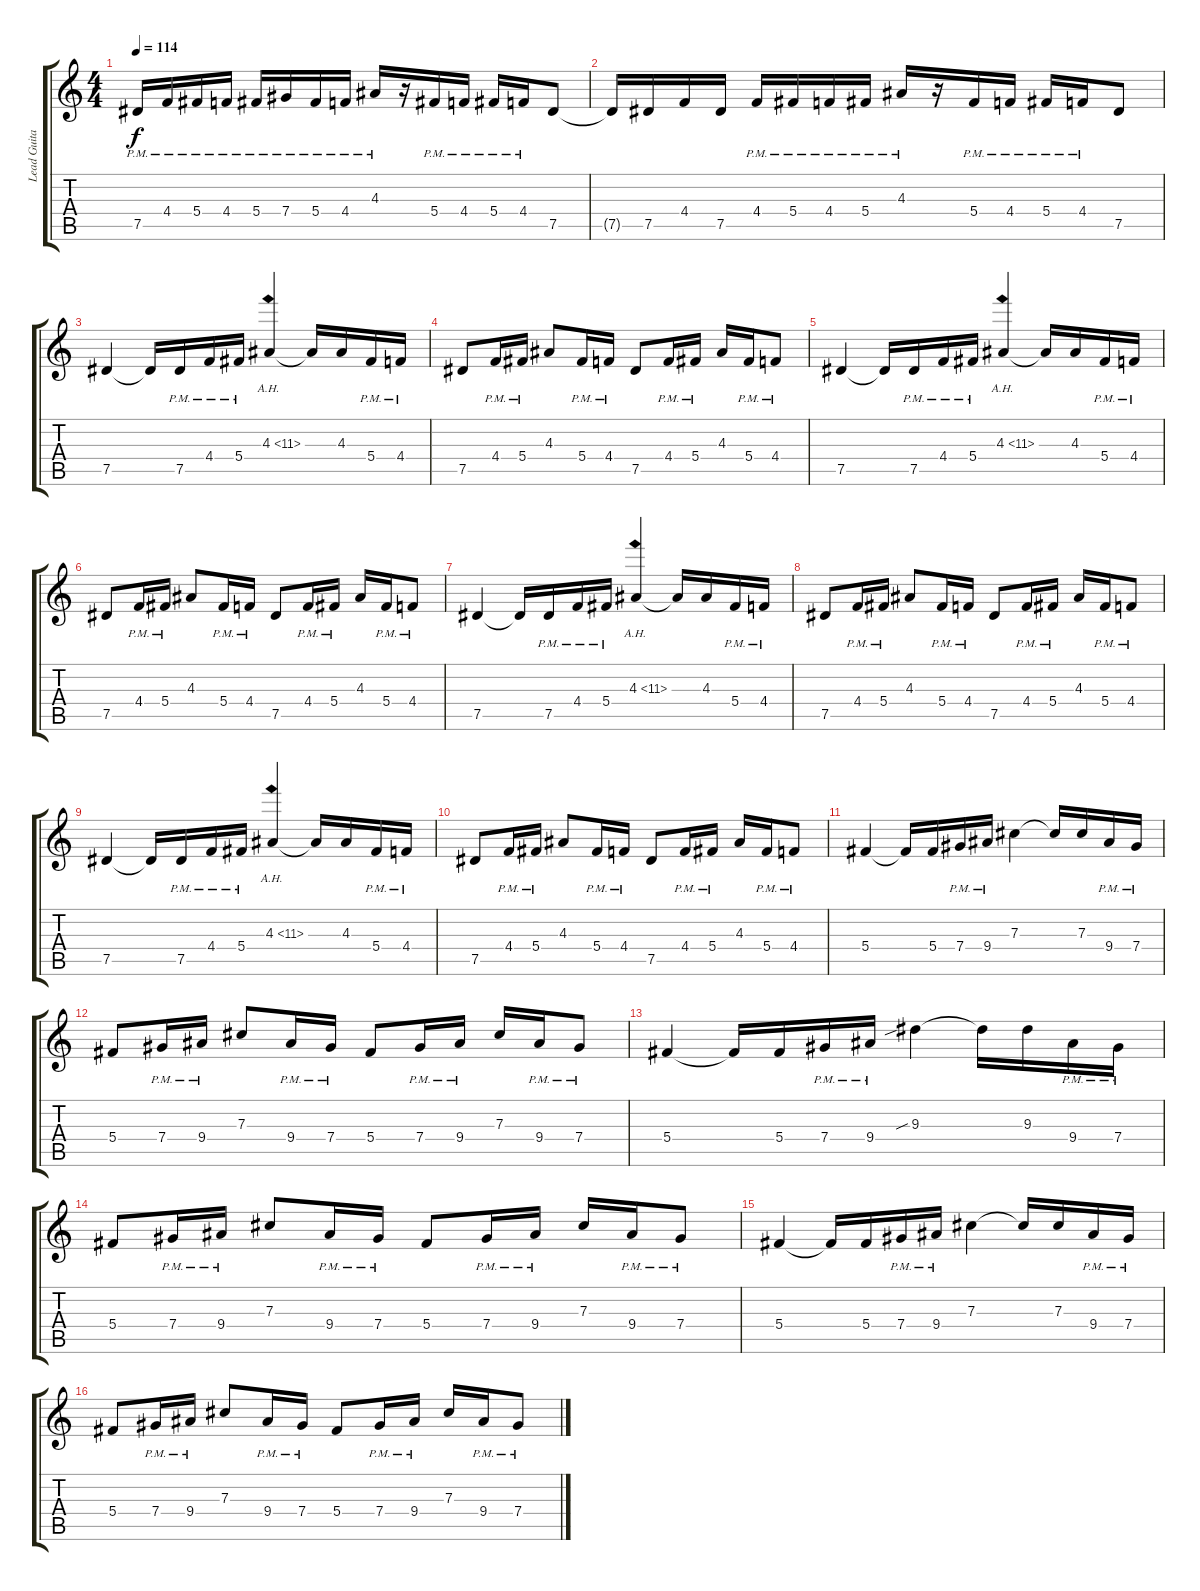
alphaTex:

\track ("Lead Guitar" "Lead Guita") {instrument distortionguitar}
\staff {score tabs}
\tuning (Eb4 Bb3 Gb3 Db3 Ab2 Eb2) {hide}
\ts (4 4)
\tempo 114
\clef g2
\ks c
7.5{pm}.16{dy f} 4.4{pm}.16 5.4{pm}.16 4.4{pm}.16 5.4{pm}.16 7.4{pm}.16 5.4{pm}.16 4.4{pm}.16 4.3{pm}.16 r.16 5.4{pm}.16 4.4{pm}.16 5.4{pm}.16 4.4{pm}.16 7.5.8 |
7.5{t}.16 7.5.16 4.4.16 7.5.16 4.4{pm}.16 5.4{pm}.16 4.4{pm}.16 5.4{pm}.16 4.3{pm}.16 r.16 5.4{pm}.16 4.4{pm}.16 5.4{pm}.16 4.4{pm}.16 7.5.8 |
7.5.4 7.5{t}.16 7.5{pm}.16 4.4{pm}.16 5.4{pm}.16 4.3{ah 7}.4 4.3{t}.16 4.3.16 5.4{pm}.16 4.4{pm}.16 |
7.5.8 4.4{pm}.16 5.4{pm}.16 4.3.8 5.4{pm}.16 4.4{pm}.16 7.5.8 4.4{pm}.16 5.4{pm}.16 4.3.16 5.4{pm}.16 4.4{pm}.8 |
7.5.4 7.5{t}.16 7.5{pm}.16 4.4{pm}.16 5.4{pm}.16 4.3{ah 7}.4 4.3{t}.16 4.3.16 5.4{pm}.16 4.4{pm}.16 |
7.5.8 4.4{pm}.16 5.4{pm}.16 4.3.8 5.4{pm}.16 4.4{pm}.16 7.5.8 4.4{pm}.16 5.4{pm}.16 4.3.16 5.4{pm}.16 4.4{pm}.8 |
7.5.4 7.5{t}.16 7.5{pm}.16 4.4{pm}.16 5.4{pm}.16 4.3{ah 7}.4 4.3{t}.16 4.3.16 5.4{pm}.16 4.4{pm}.16 |
7.5.8 4.4{pm}.16 5.4{pm}.16 4.3.8 5.4{pm}.16 4.4{pm}.16 7.5.8 4.4{pm}.16 5.4{pm}.16 4.3.16 5.4{pm}.16 4.4{pm}.8 |
7.5.4 7.5{t}.16 7.5{pm}.16 4.4{pm}.16 5.4{pm}.16 4.3{ah 7}.4 4.3{t}.16 4.3.16 5.4{pm}.16 4.4{pm}.16 |
7.5.8 4.4{pm}.16 5.4{pm}.16 4.3.8 5.4{pm}.16 4.4{pm}.16 7.5.8 4.4{pm}.16 5.4{pm}.16 4.3.16 5.4{pm}.16 4.4{pm}.8 |
5.4.4 5.4{t}.16 5.4.16 7.4{pm}.16 9.4{pm}.16 7.3.4 7.3{t}.16 7.3.16 9.4{pm}.16 7.4{pm}.16 |
5.4.8 7.4{pm}.16 9.4{pm}.16 7.3.8 9.4{pm}.16 7.4{pm}.16 5.4.8 7.4{pm}.16 9.4{pm}.16 7.3.16 9.4{pm}.16 7.4{pm}.8 |
5.4.4 5.4{t}.16 5.4.16 7.4{pm}.16 9.4{pm}.16 9.3{sib}.4 9.3{t}.16 9.3.16 9.4{pm}.16 7.4{pm}.16 |
5.4.8 7.4{pm}.16 9.4{pm}.16 7.3.8 9.4{pm}.16 7.4{pm}.16 5.4.8 7.4{pm}.16 9.4{pm}.16 7.3.16 9.4{pm}.16 7.4{pm}.8 |
5.4.4 5.4{t}.16 5.4.16 7.4{pm}.16 9.4{pm}.16 7.3.4 7.3{t}.16 7.3.16 9.4{pm}.16 7.4{pm}.16 |
5.4.8 7.4{pm}.16 9.4{pm}.16 7.3.8 9.4{pm}.16 7.4{pm}.16 5.4.8 7.4{pm}.16 9.4{pm}.16 7.3.16 9.4{pm}.16 7.4{pm}.8
